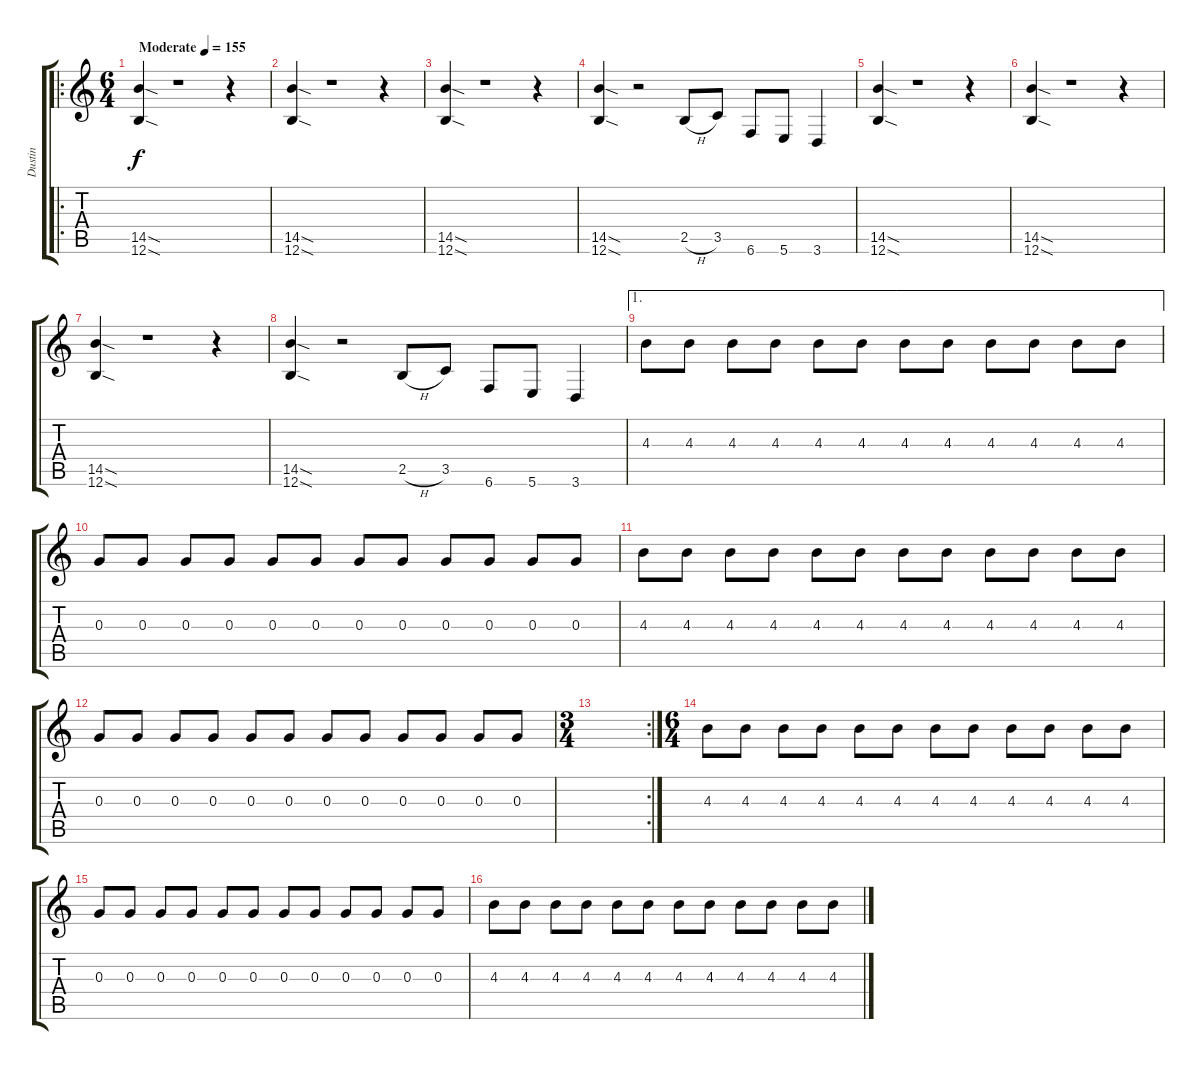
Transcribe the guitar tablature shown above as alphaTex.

\track ("Dustin" "Dustin") {instrument distortionguitar}
\staff {score tabs}
\tuning (E4 B3 G3 D3 A2 B1) {hide}
\ro
\ts (6 4)
\tempo (155 "Moderate")
\clef g2
\ks c
(14.5{sod} 12.6{sod}).4{dy f instrument distortionguitar} r.1 r.4 |
(14.5{sod} 12.6{sod}).4 r.1 r.4 |
(14.5{sod} 12.6{sod}).4 r.1 r.4 |
(14.5{sod} 12.6{sod}).4 r.2 2.5{h}.8 3.5.8 6.6.8 5.6.8 3.6.4 |
(14.5{sod} 12.6{sod}).4 r.1 r.4 |
(14.5{sod} 12.6{sod}).4 r.1 r.4 |
(14.5{sod} 12.6{sod}).4 r.1 r.4 |
(14.5{sod} 12.6{sod}).4 r.2 2.5{h}.8 3.5.8 6.6.8 5.6.8 3.6.4 |
\ae 1
4.3.8 4.3.8 4.3.8 4.3.8 4.3.8 4.3.8 4.3.8 4.3.8 4.3.8 4.3.8 4.3.8 4.3.8 |
0.3.8 0.3.8 0.3.8 0.3.8 0.3.8 0.3.8 0.3.8 0.3.8 0.3.8 0.3.8 0.3.8 0.3.8 |
4.3.8 4.3.8 4.3.8 4.3.8 4.3.8 4.3.8 4.3.8 4.3.8 4.3.8 4.3.8 4.3.8 4.3.8 |
0.3.8 0.3.8 0.3.8 0.3.8 0.3.8 0.3.8 0.3.8 0.3.8 0.3.8 0.3.8 0.3.8 0.3.8 |
\rc 2
\ts (3 4)
|
\ts (6 4)
4.3.8 4.3.8 4.3.8 4.3.8 4.3.8 4.3.8 4.3.8 4.3.8 4.3.8 4.3.8 4.3.8 4.3.8 |
0.3.8 0.3.8 0.3.8 0.3.8 0.3.8 0.3.8 0.3.8 0.3.8 0.3.8 0.3.8 0.3.8 0.3.8 |
4.3.8 4.3.8 4.3.8 4.3.8 4.3.8 4.3.8 4.3.8 4.3.8 4.3.8 4.3.8 4.3.8 4.3.8
